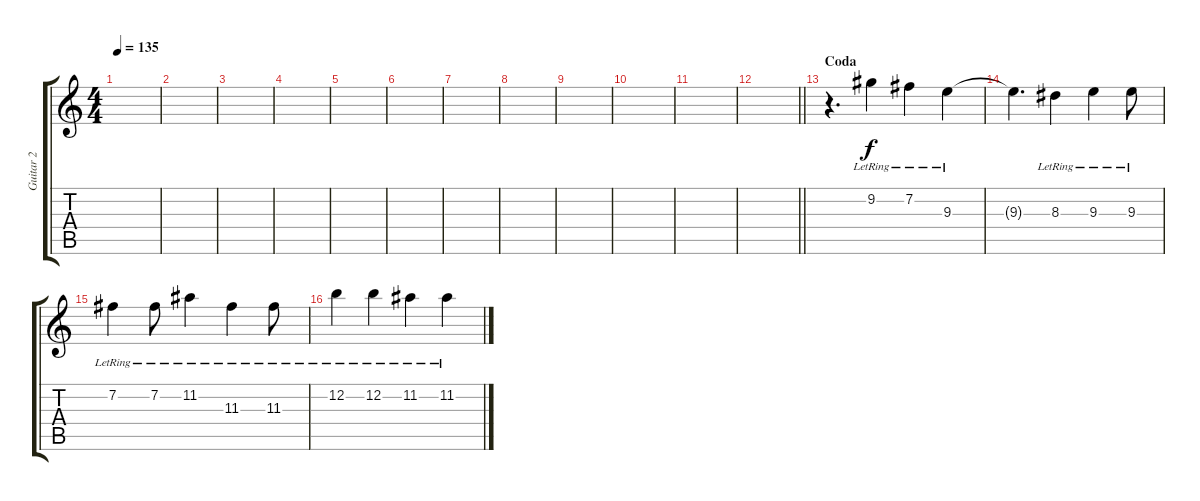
\track ("Guitar 2" "Guitar 2") {instrument overdrivenguitar}
\staff {score tabs}
\tuning (E4 B3 G3 D3 A2 E2) {hide}
\ts (4 4)
\tempo 135
\clef g2
\ks c
|
|
|
|
|
|
|
|
|
|
|
\barLineRight lightlight
|
\section ("" "Coda")
r.4{d volume 16 instrument electricguitarclean} 9.2{lr}.4 7.2{lr}.4 9.3{lr}.4 |
9.3{t}.4{d} 8.3{lr}.4 9.3{lr}.4 9.3{lr}.8 |
7.2{lr}.4 7.2{lr}.8 11.2{lr}.4 11.3{lr}.4 11.3{lr}.8 |
12.2{lr}.4 12.2{lr}.4 11.2{lr}.4 11.2{lr}.4
